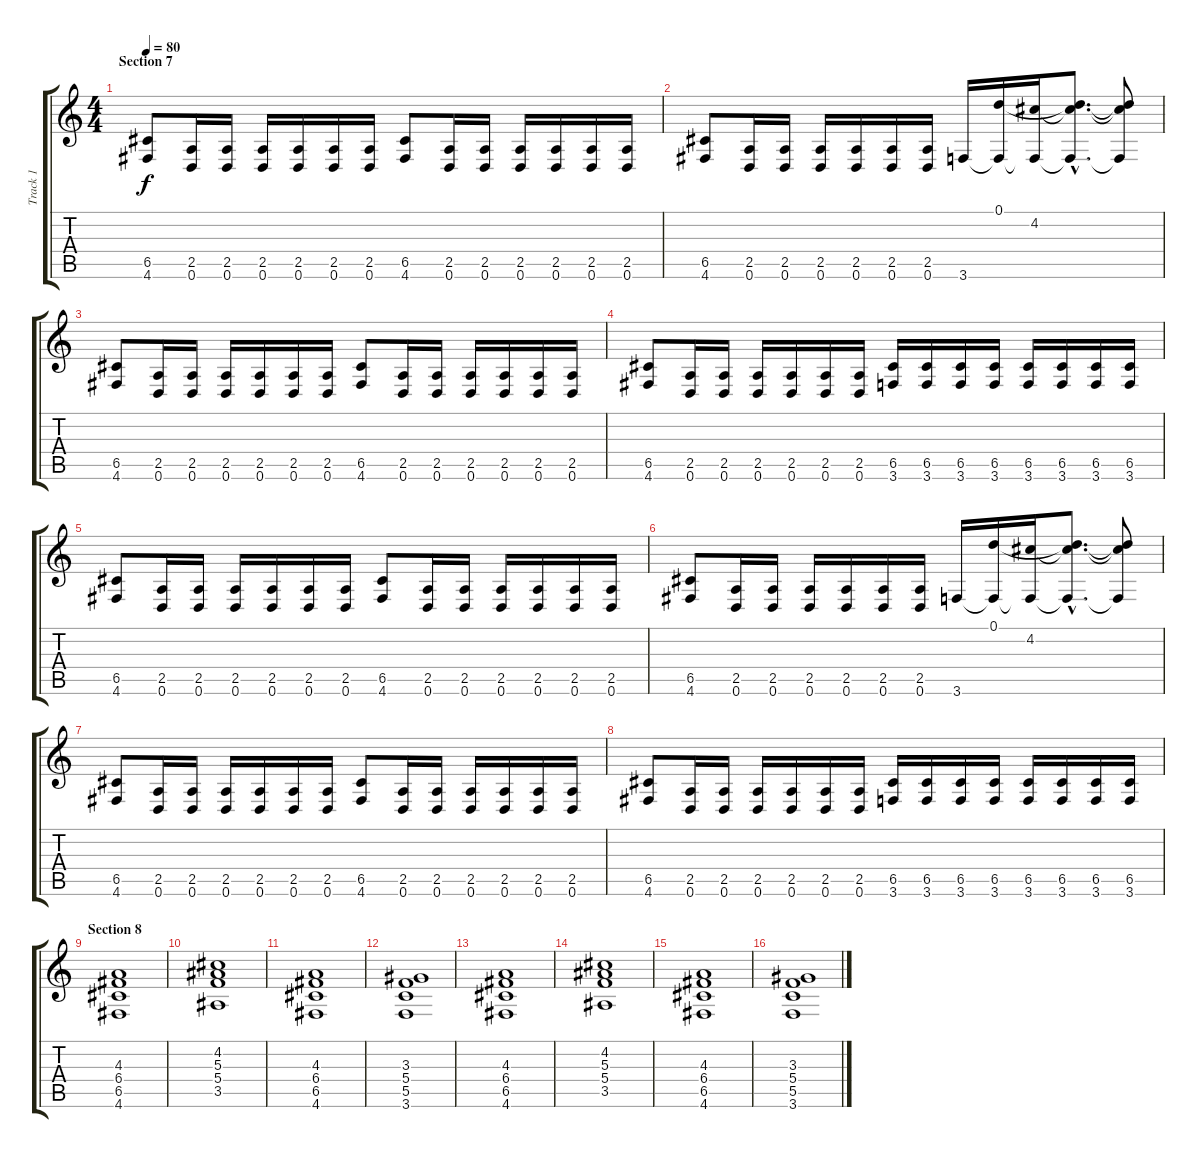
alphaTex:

\track ("Track 1" "Track 1") {instrument overdrivenguitar}
\staff {score tabs}
\tuning (D4 A3 F3 C3 G2 D2) {hide}
\ts (4 4)
\section ("" "Section 7")
\tempo 80
\clef g2
\ks c
(6.5 4.6).8{dy f} (2.5 0.6).16 (2.5 0.6).16 (2.5 0.6).16 (2.5 0.6).16 (2.5 0.6).16 (2.5 0.6).16 (6.5 4.6).8 (2.5 0.6).16 (2.5 0.6).16 (2.5 0.6).16 (2.5 0.6).16 (2.5 0.6).16 (2.5 0.6).16 |
(6.5 4.6).8 (2.5 0.6).16 (2.5 0.6).16 (2.5 0.6).16 (2.5 0.6).16 (2.5 0.6).16 (2.5 0.6).16 3.6.16 (0.1 3.6{t}).16 (4.2 3.6{t}).16 (0.1{hac t} 4.2{hac t} 3.6{hac t}).8{d} (0.1{t} 4.2{t} 3.6{t}).8 |
(6.5 4.6).8 (2.5 0.6).16 (2.5 0.6).16 (2.5 0.6).16 (2.5 0.6).16 (2.5 0.6).16 (2.5 0.6).16 (6.5 4.6).8 (2.5 0.6).16 (2.5 0.6).16 (2.5 0.6).16 (2.5 0.6).16 (2.5 0.6).16 (2.5 0.6).16 |
(6.5 4.6).8 (2.5 0.6).16 (2.5 0.6).16 (2.5 0.6).16 (2.5 0.6).16 (2.5 0.6).16 (2.5 0.6).16 (6.5 3.6).16 (6.5 3.6).16 (6.5 3.6).16 (6.5 3.6).16 (6.5 3.6).16 (6.5 3.6).16 (6.5 3.6).16 (6.5 3.6).16 |
(6.5 4.6).8 (2.5 0.6).16 (2.5 0.6).16 (2.5 0.6).16 (2.5 0.6).16 (2.5 0.6).16 (2.5 0.6).16 (6.5 4.6).8 (2.5 0.6).16 (2.5 0.6).16 (2.5 0.6).16 (2.5 0.6).16 (2.5 0.6).16 (2.5 0.6).16 |
(6.5 4.6).8 (2.5 0.6).16 (2.5 0.6).16 (2.5 0.6).16 (2.5 0.6).16 (2.5 0.6).16 (2.5 0.6).16 3.6.16 (0.1 3.6{t}).16 (4.2 3.6{t}).16 (0.1{hac t} 4.2{hac t} 3.6{hac t}).8{d} (0.1{t} 4.2{t} 3.6{t}).8 |
(6.5 4.6).8 (2.5 0.6).16 (2.5 0.6).16 (2.5 0.6).16 (2.5 0.6).16 (2.5 0.6).16 (2.5 0.6).16 (6.5 4.6).8 (2.5 0.6).16 (2.5 0.6).16 (2.5 0.6).16 (2.5 0.6).16 (2.5 0.6).16 (2.5 0.6).16 |
(6.5 4.6).8 (2.5 0.6).16 (2.5 0.6).16 (2.5 0.6).16 (2.5 0.6).16 (2.5 0.6).16 (2.5 0.6).16 (6.5 3.6).16 (6.5 3.6).16 (6.5 3.6).16 (6.5 3.6).16 (6.5 3.6).16 (6.5 3.6).16 (6.5 3.6).16 (6.5 3.6).16 |
\section ("" "Section 8")
(4.3 6.4 6.5 4.6).1 |
(4.2 5.3 5.4 3.5).1 |
(4.3 6.4 6.5 4.6).1 |
(3.3 5.4 5.5 3.6).1 |
(4.3 6.4 6.5 4.6).1 |
(4.2 5.3 5.4 3.5).1 |
(4.3 6.4 6.5 4.6).1 |
(3.3 5.4 5.5 3.6).1
